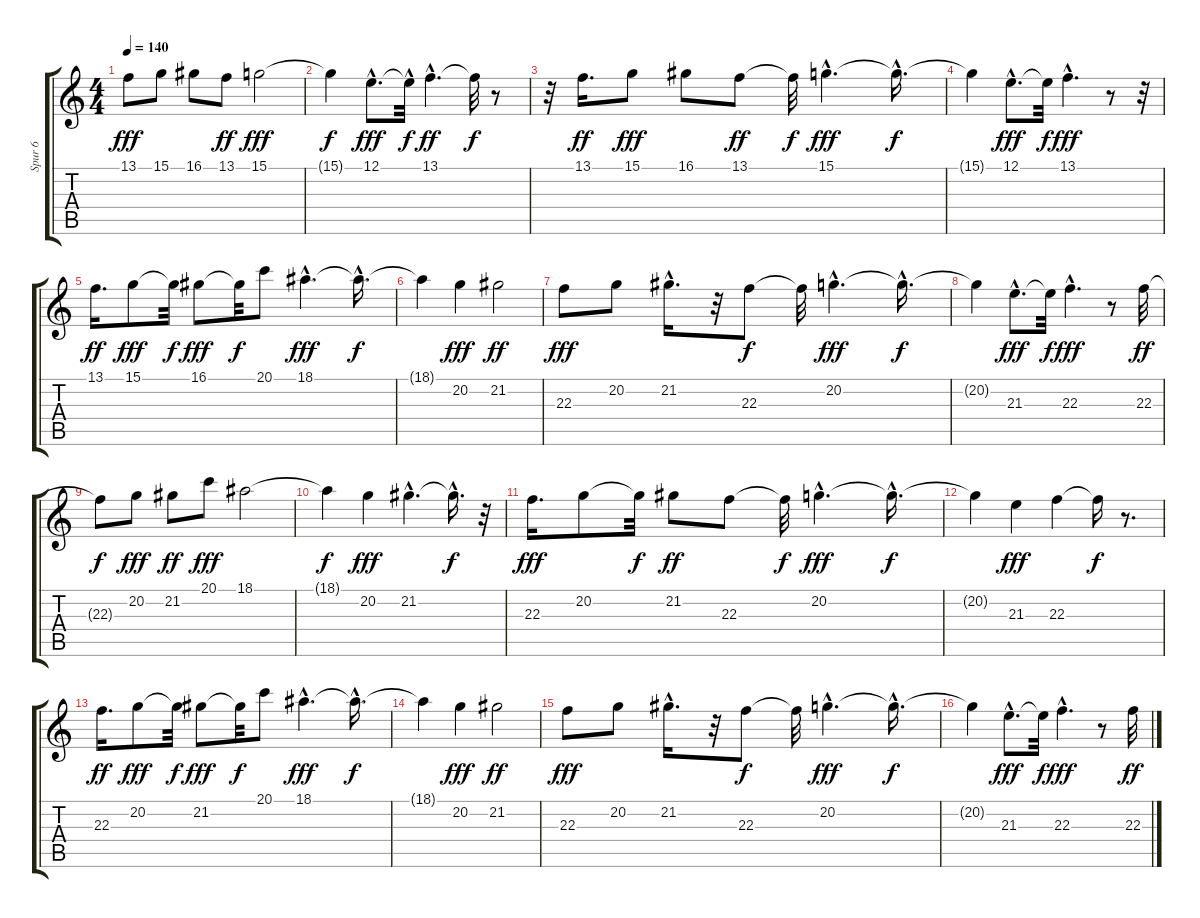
\track ("Spur 6" "Spur 6") {instrument stringensemble1}
\staff {score tabs}
\tuning (E4 B3 G3 D3 A2 E2) {hide}
\ts (4 4)
\tempo 140
\clef g2
\ks c
13.1.8{dy fff} 15.1.8 16.1.8 13.1.8{dy ff} 15.1.2{dy fff} |
15.1{t}.4{dy f} 12.1{hac}.8{d dy fff} 12.1{hac t}.32{dy f} 13.1{hac}.4{d dy ff} 13.1{t}.32{dy f} r.8 |
r.32 13.1.16{d dy ff} 15.1.8{dy fff} 16.1.8 13.1.8{dy ff} 13.1{t}.32{dy f} 15.1{hac}.4{d dy fff} 15.1{hac t}.16{d dy f} |
15.1{t}.4 12.1{hac}.8{d dy fff} 12.1{t}.32{dy f} 13.1{hac}.4{d dy fff} r.8 r.32 |
13.1.16{d dy ff} 15.1.8{dy fff} 15.1{t}.32{dy f} 16.1.8{dy fff} 16.1{t}.32{dy f} 20.1.8 18.1{hac}.4{d dy fff} 18.1{hac t}.16{d dy f} |
18.1{t}.4 20.2.4{dy fff} 21.2.2{dy ff} |
22.3.8{dy fff} 20.2.8 21.2{hac}.16{d} r.32 22.3.8{dy f} 22.3{t}.32 20.2{hac}.4{d dy fff} 20.2{hac t}.16{d dy f} |
20.2{t}.4 21.3{hac}.8{d dy fff} 21.3{t}.32{dy f} 22.3{hac}.4{d dy fff} r.8 22.3.32{dy ff} |
22.3{t}.8{dy f} 20.2.8{dy fff} 21.2.8{dy ff} 20.1.8{dy fff} 18.1.2 |
18.1{t}.4{dy f} 20.2.4{dy fff} 21.2{hac}.4{d} 21.2{hac t}.16{d dy f} r.32 |
22.3.16{d dy fff} 20.2.8 20.2{t}.32{dy f} 21.2.8{dy ff} 22.3.8 22.3{t}.32{dy f} 20.2{hac}.4{d dy fff} 20.2{hac t}.16{d dy f} |
20.2{t}.4 21.3.4{dy fff} 22.3.4 22.3{t}.16{dy f} r.8{d} |
22.3.16{d dy ff} 20.2.8{dy fff} 20.2{t}.32{dy f} 21.2.8{dy fff} 21.2{t}.32{dy f} 20.1.8 18.1{hac}.4{d dy fff} 18.1{hac t}.16{d dy f} |
18.1{t}.4 20.2.4{dy fff} 21.2.2{dy ff} |
22.3.8{dy fff} 20.2.8 21.2{hac}.16{d} r.32 22.3.8{dy f} 22.3{t}.32 20.2{hac}.4{d dy fff} 20.2{hac t}.16{d dy f} |
20.2{t}.4 21.3{hac}.8{d dy fff} 21.3{t}.32{dy f} 22.3{hac}.4{d dy fff} r.8 22.3.32{dy ff}
